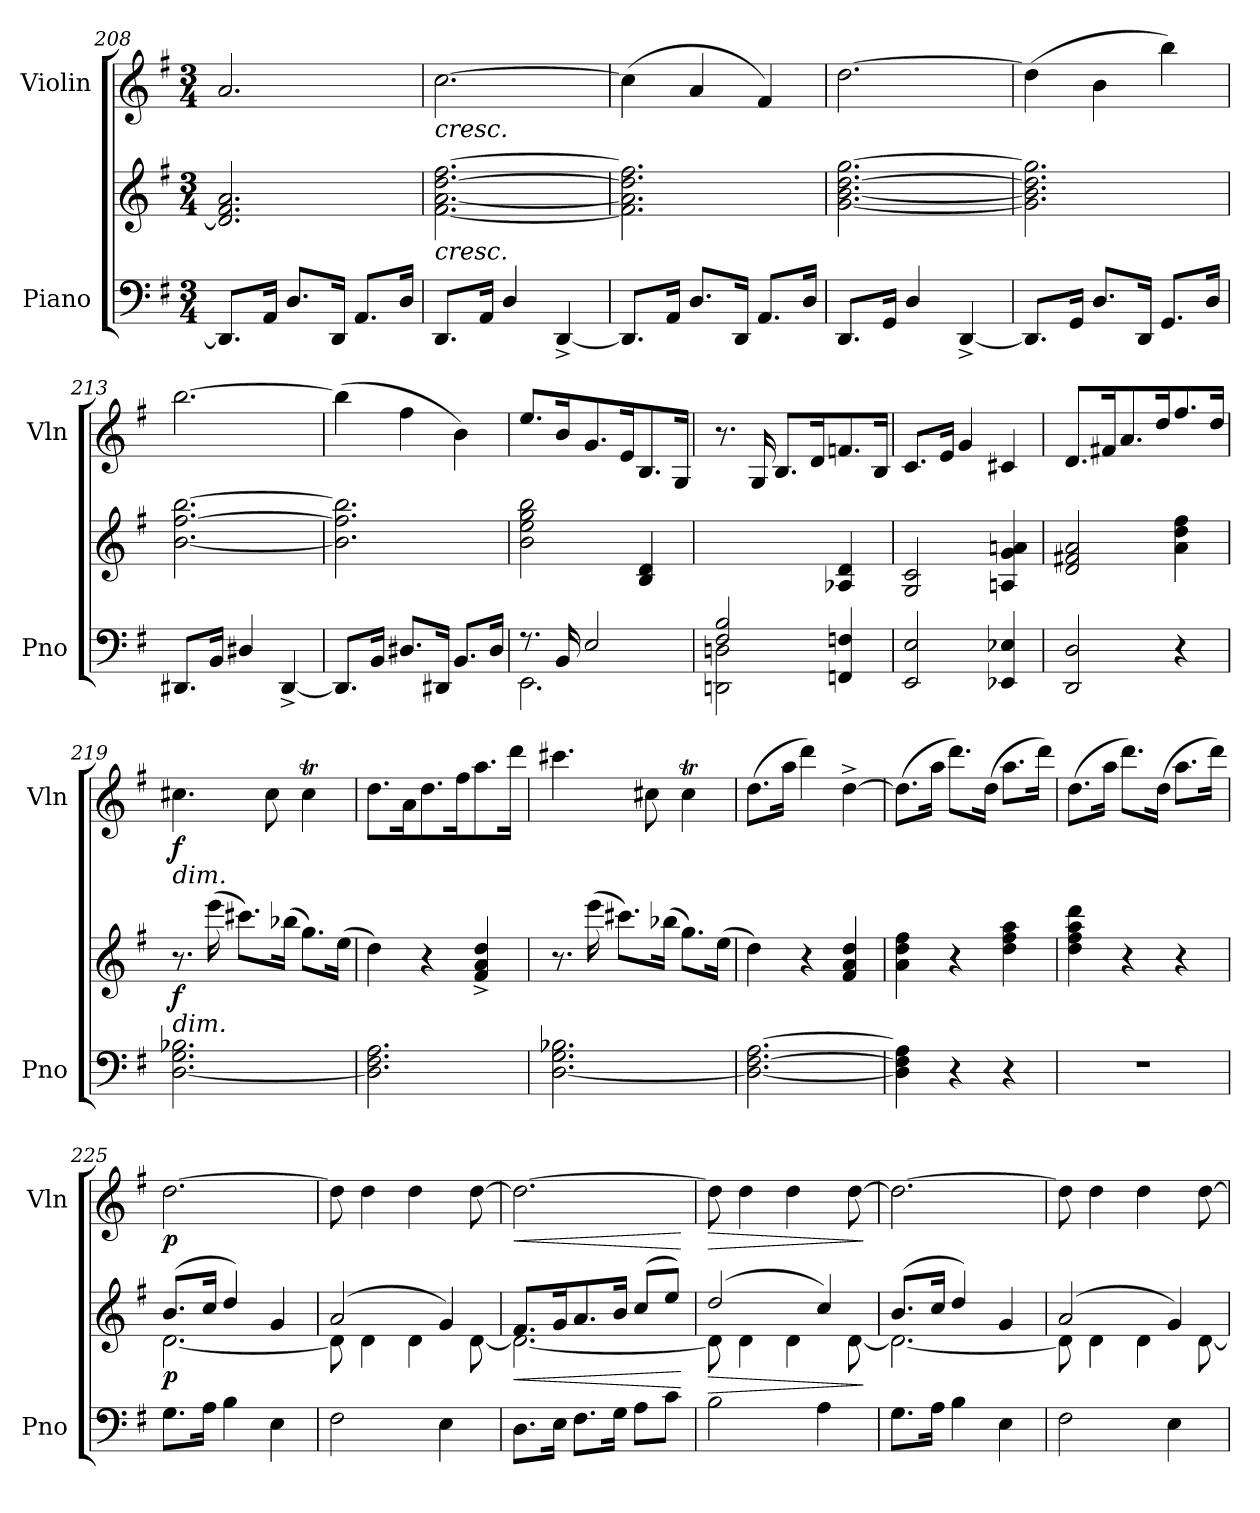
**kern	**kern	**dynam	**kern	**dynam
*part2	*part2	*part2	*part1	*part1
*staff3	*staff2	*staff2/3	*staff1	*staff1
*I"Piano	*	*	*I"Violin	*
*I'Pno	*	*	*I'Vln	*
*clefF4	*clefG2	*	*clefG2	*
*k[f#]	*k[f#]	*	*k[f#]	*
*M3/4	*M3/4	*	*M3/4	*
=208	=208	=208	=208	=208
8.DD/L]	2.d/] 2.f#/ 2.a/	.	2.a/	.
16AA/Jk	.	.	.	.
8.D/L	.	.	.	.
16DD/Jk	.	.	.	.
8.AA/L	.	.	.	.
16D/Jk	.	.	.	.
=209	=209	=209	=209	=209
!	!	!	!LO:TX:b:i:t=cresc.	!
!	!LO:TX:b:i:t=cresc.	!	!	!
8.DD/L	[2.f#\ [2.a\ [2.dd\ [2.ff#\	.	[2.cc\	.
16AA/Jk	.	.	.	.
4D/	.	.	.	.
[4DD^/	.	.	.	.
=210	=210	=210	=210	=210
8.DD/L]	2.f#\] 2.a\] 2.dd\] 2.ff#\]	.	(>4cc\]	.
16AA/Jk	.	.	.	.
8.D/L	.	.	4a/	.
16DD/Jk	.	.	.	.
8.AA/L	.	.	4f#/)	.
16D/Jk	.	.	.	.
!!LO:LB:g=z
=211	=211	=211	=211	=211
8.DD/L	[2.g\ [2.b\ [2.dd\ [2.gg\	.	[2.dd\	.
16GG/Jk	.	.	.	.
4D/	.	.	.	.
[4DD^/	.	.	.	.
=212	=212	=212	=212	=212
8.DD/L]	2.g\] 2.b\] 2.dd\] 2.gg\]	.	(>4dd\]	.
16GG/Jk	.	.	.	.
8.D/L	.	.	4b\	.
16DD/Jk	.	.	.	.
8.GG/L	.	.	4bb\)	.
16D/Jk	.	.	.	.
=213	=213	=213	=213	=213
8.DD#X/L	[2.b\ [2.ff#\ [2.bb\	.	[2.bb\	.
16BB/Jk	.	.	.	.
4D#X/	.	.	.	.
[4DD#^/	.	.	.	.
=214	=214	=214	=214	=214
8.DD#/L]	2.b\] 2.ff#\] 2.bb\]	.	(>4bb\]	.
16BB/Jk	.	.	.	.
8.D#X/L	.	.	4ff#\	.
16DD#X/Jk	.	.	.	.
8.BB/L	.	.	4b\)	.
16D#/Jk	.	.	.	.
=215	=215	=215	=215	=215
*^	*	*	*	*
8.r	2.EE\	2b\ 2ee\ 2gg\ 2bb\	.	8.ee/L	.
16BB/	.	.	.	16b/K	.
2E/	.	.	.	8.g/	.
.	.	.	.	16e/K	.
.	.	4B/ 4d/	.	8.B/	.
.	.	.	.	16G/Jk	.
=216	=216	=216	=216	=216	=216
2F#/ 2B/	2DDn\ 2Dn\	2ryy	.	8.r	.
.	.	.	.	16G/	.
.	.	.	.	8.B/L	.
.	.	.	.	16d/K	.
4ryy	4FFn/ 4Fn/	4A-X/ 4d/	.	8.fn/	.
.	.	.	.	16B/Jk	.
*v	*v	*	*	*	*
=217	=217	=217	=217	=217
2EE/ 2E/	2G/ 2c/	.	8.c/L	.
.	.	.	16e/Jk	.
.	.	.	4g/	.
4EE-X/ 4E-X/	4An/ 4g/ 4an/	.	4c#X/	.
!!LO:LB:g=z
=218	=218	=218	=218	=218
2DD/ 2D/	2d/ 2f#X/ 2a/	.	8.d/L	.
.	.	.	16f#X/K	.
.	.	.	8.a/	.
.	.	.	16dd/K	.
4r	4a\ 4dd\ 4ff#\	.	8.ff#/	.
.	.	.	16dd/Jk	.
=219	=219	=219	=219	=219
!	!	!	!LO:TX:b:i:t=dim.	!
!	!LO:TX:b:i:t=dim.	!	!	!
!	!	!LO:DY:b	!	!LO:DY:b
[2.D\ 2.G\ 2.B-X\	8.r	f	4.cc#X\	f
.	(>16eee\	.	.	.
.	8.ccc#X\L)	.	.	.
.	.	.	8cc#\	.
.	(>16bb-X\Jk	.	.	.
.	8.gg\L)	.	4cc#t\	.
.	(>16ee\Jk	.	.	.
=220	=220	=220	=220	=220
2.D\] 2.F#\ 2.A\	4dd\)	.	8.dd\L	.
.	.	.	16a\K	.
.	4r	.	8.dd\	.
.	.	.	16ff#\K	.
.	4f#/^ 4a/^ 4dd/^	.	8.aa\	.
.	.	.	16ddd\Jk	.
=221	=221	=221	=221	=221
[2.D\ 2.G\ 2.B-X\	8.r	.	4.ccc#X\	.
.	(>16eee\	.	.	.
.	8.ccc#X\L)	.	.	.
.	.	.	8cc#X\	.
.	(>16bb-X\Jk	.	.	.
.	8.gg\L)	.	4cc#t\	.
.	(>16ee\Jk	.	.	.
=222	=222	=222	=222	=222
2.D\_ [2.F#\ [2.A\	4dd\)	.	(>8.dd\L	.
.	.	.	16aa\Jk	.
.	4r	.	4ddd\)	.
.	4f#/ 4a/ 4dd/	.	[4dd^\	.
=223	=223	=223	=223	=223
4D\] 4F#\] 4A\]	4a\ 4dd\ 4ff#\	.	(>8.dd\L]	.
.	.	.	16aa\Jk	.
4r	4r	.	8.ddd\L)	.
.	.	.	(>16dd\Jk	.
4r	4dd\ 4ff#\ 4aa\	.	8.aa\L	.
.	.	.	16ddd\Jk)	.
=224	=224	=224	=224	=224
2.r	4dd\ 4ff#\ 4aa\ 4ddd\	.	(>8.dd\L	.
.	.	.	16aa\Jk	.
.	4r	.	8.ddd\L)	.
.	.	.	(>16dd\Jk	.
.	4r	.	8.aa\L	.
.	.	.	16ddd\Jk)	.
!!LO:PB:g=z
=225	=225	=225	=225	=225
*	*^	*	*	*
!	!	!	!LO:DY:b	!	!LO:DY:b
8.G\L	(>8.b/L	[2.d\	p	[2.dd\	p
16A\Jk	16cc/Jk	.	.	.	.
4B\	4dd/)	.	.	.	.
4E\	4g/	.	.	.	.
=226	=226	=226	=226	=226	=226
2F#\	(>2a/	8d\]	.	8dd\]	.
.	.	4d\	.	4dd\	.
.	.	4d\	.	4dd\	.
4E\	4g/)	.	.	.	.
.	.	[8d\	.	[8dd\	.
=227	=227	=227	=227	=227	=227
!	!	!	!LO:HP:b	!	!LO:HP:b
8.D\L	8.f#/L	2.d\_	<	2.dd\_	<
16E\Jk	16g/K	.	.	.	.
8.F#\L	8.a/	.	.	.	.
16G\Jk	16b/Jk	.	.	.	.
8A\L	(>8cc/L	.	.	.	.
8c\J	8ee/J)	.	.	.	.
*	*v	*v	*	*	*
.	.	[	.	[
=228	=228	=228	=228	=228
!	!	!LO:HP:b	!	!LO:HP:b
*	*^	*	*	*
2B\	(>2dd/	8d\]	>	8dd\]	>
.	.	4d\	.	4dd\	.
.	.	4d\	.	4dd\	.
4A\	4cc/)	.	.	.	.
.	.	[8d\	.	[8dd\	.
*	*v	*v	*	*	*
.	.	]	.	]
=229	=229	=229	=229	=229
*	*^	*	*	*
8.G\L	(>8.b/L	2.d\_	.	2.dd\_	.
16A\Jk	16cc/Jk	.	.	.	.
4B\	4dd/)	.	.	.	.
4E\	4g/	.	.	.	.
=230	=230	=230	=230	=230	=230
2F#\	(>2a/	8d\]	.	8dd\]	.
.	.	4d\	.	4dd\	.
.	.	4d\	.	4dd\	.
4E\	4g/)	.	.	.	.
.	.	[8d\	.	[8dd\	.
*	*v	*v	*	*	*
=	=	=	=	=
*-	*-	*-	*-	*-
